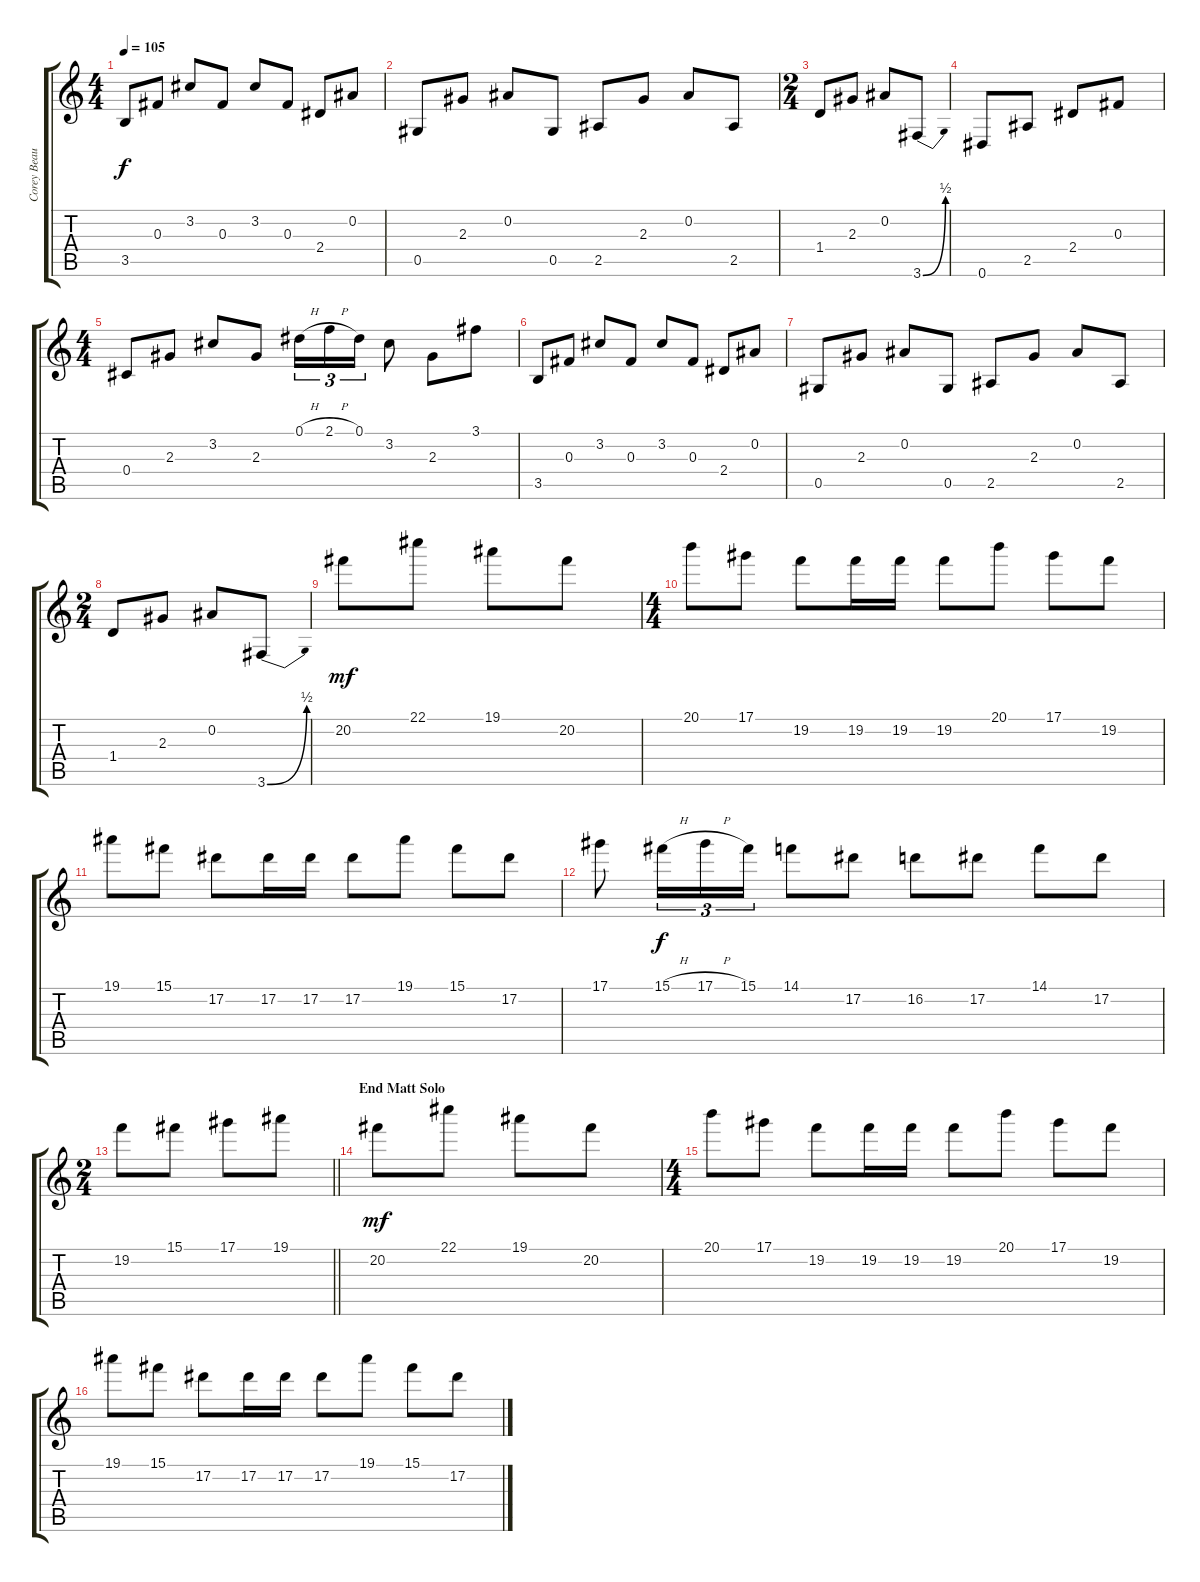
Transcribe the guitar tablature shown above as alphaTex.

\track ("Corey Beaulieu (lead guitar)" "Corey Beau") {instrument distortionguitar}
\staff {score tabs}
\tuning (Eb4 Bb3 Gb3 Db3 Ab2 Eb2) {hide}
\ts (4 4)
\tempo 105
\clef g2
\ks c
3.5.8{dy f} 0.3.8 3.2.8 0.3.8 3.2.8 0.3.8 2.4.8 0.2.8 |
0.5.8 2.3.8 0.2.8 0.5.8 2.5.8 2.3.8 0.2.8 2.5.8 |
\ts (2 4)
1.4.8 2.3.8 0.2.8 3.6{be (bend 0 0 60 2)}.8 |
0.6.8 2.5.8 2.4.8 0.3.8 |
\ts (4 4)
0.4.8 2.3.8 3.2.8 2.3.8 0.1{h}.16{tu (3 2)} 2.1{h}.16{tu (3 2)} 0.1.16{tu (3 2)} 3.2.8 2.3.8 3.1.8 |
3.5.8 0.3.8 3.2.8 0.3.8 3.2.8 0.3.8 2.4.8 0.2.8 |
0.5.8 2.3.8 0.2.8 0.5.8 2.5.8 2.3.8 0.2.8 2.5.8 |
\ts (2 4)
1.4.8 2.3.8 0.2.8 3.6{be (bend 0 0 60 2)}.8 |
20.2.8{dy mf} 22.1.8 19.1.8 20.2.8 |
\ts (4 4)
20.1.8 17.1.8 19.2.8 19.2.16 19.2.16 19.2.8 20.1.8 17.1.8 19.2.8 |
19.1.8 15.1.8 17.2.8 17.2.16 17.2.16 17.2.8 19.1.8 15.1.8 17.2.8 |
17.1.8 15.1{h}.16{tu (3 2) dy f} 17.1{h}.16{tu (3 2)} 15.1.16{tu (3 2)} 14.1.8 17.2.8 16.2.8 17.2.8 14.1.8 17.2.8 |
\ts (2 4)
\barLineRight lightlight
19.2.8 15.1.8 17.1.8 19.1.8 |
\section ("" "End Matt Solo")
20.2.8{dy mf} 22.1.8 19.1.8 20.2.8 |
\ts (4 4)
20.1.8 17.1.8 19.2.8 19.2.16 19.2.16 19.2.8 20.1.8 17.1.8 19.2.8 |
19.1.8 15.1.8 17.2.8 17.2.16 17.2.16 17.2.8 19.1.8 15.1.8 17.2.8
